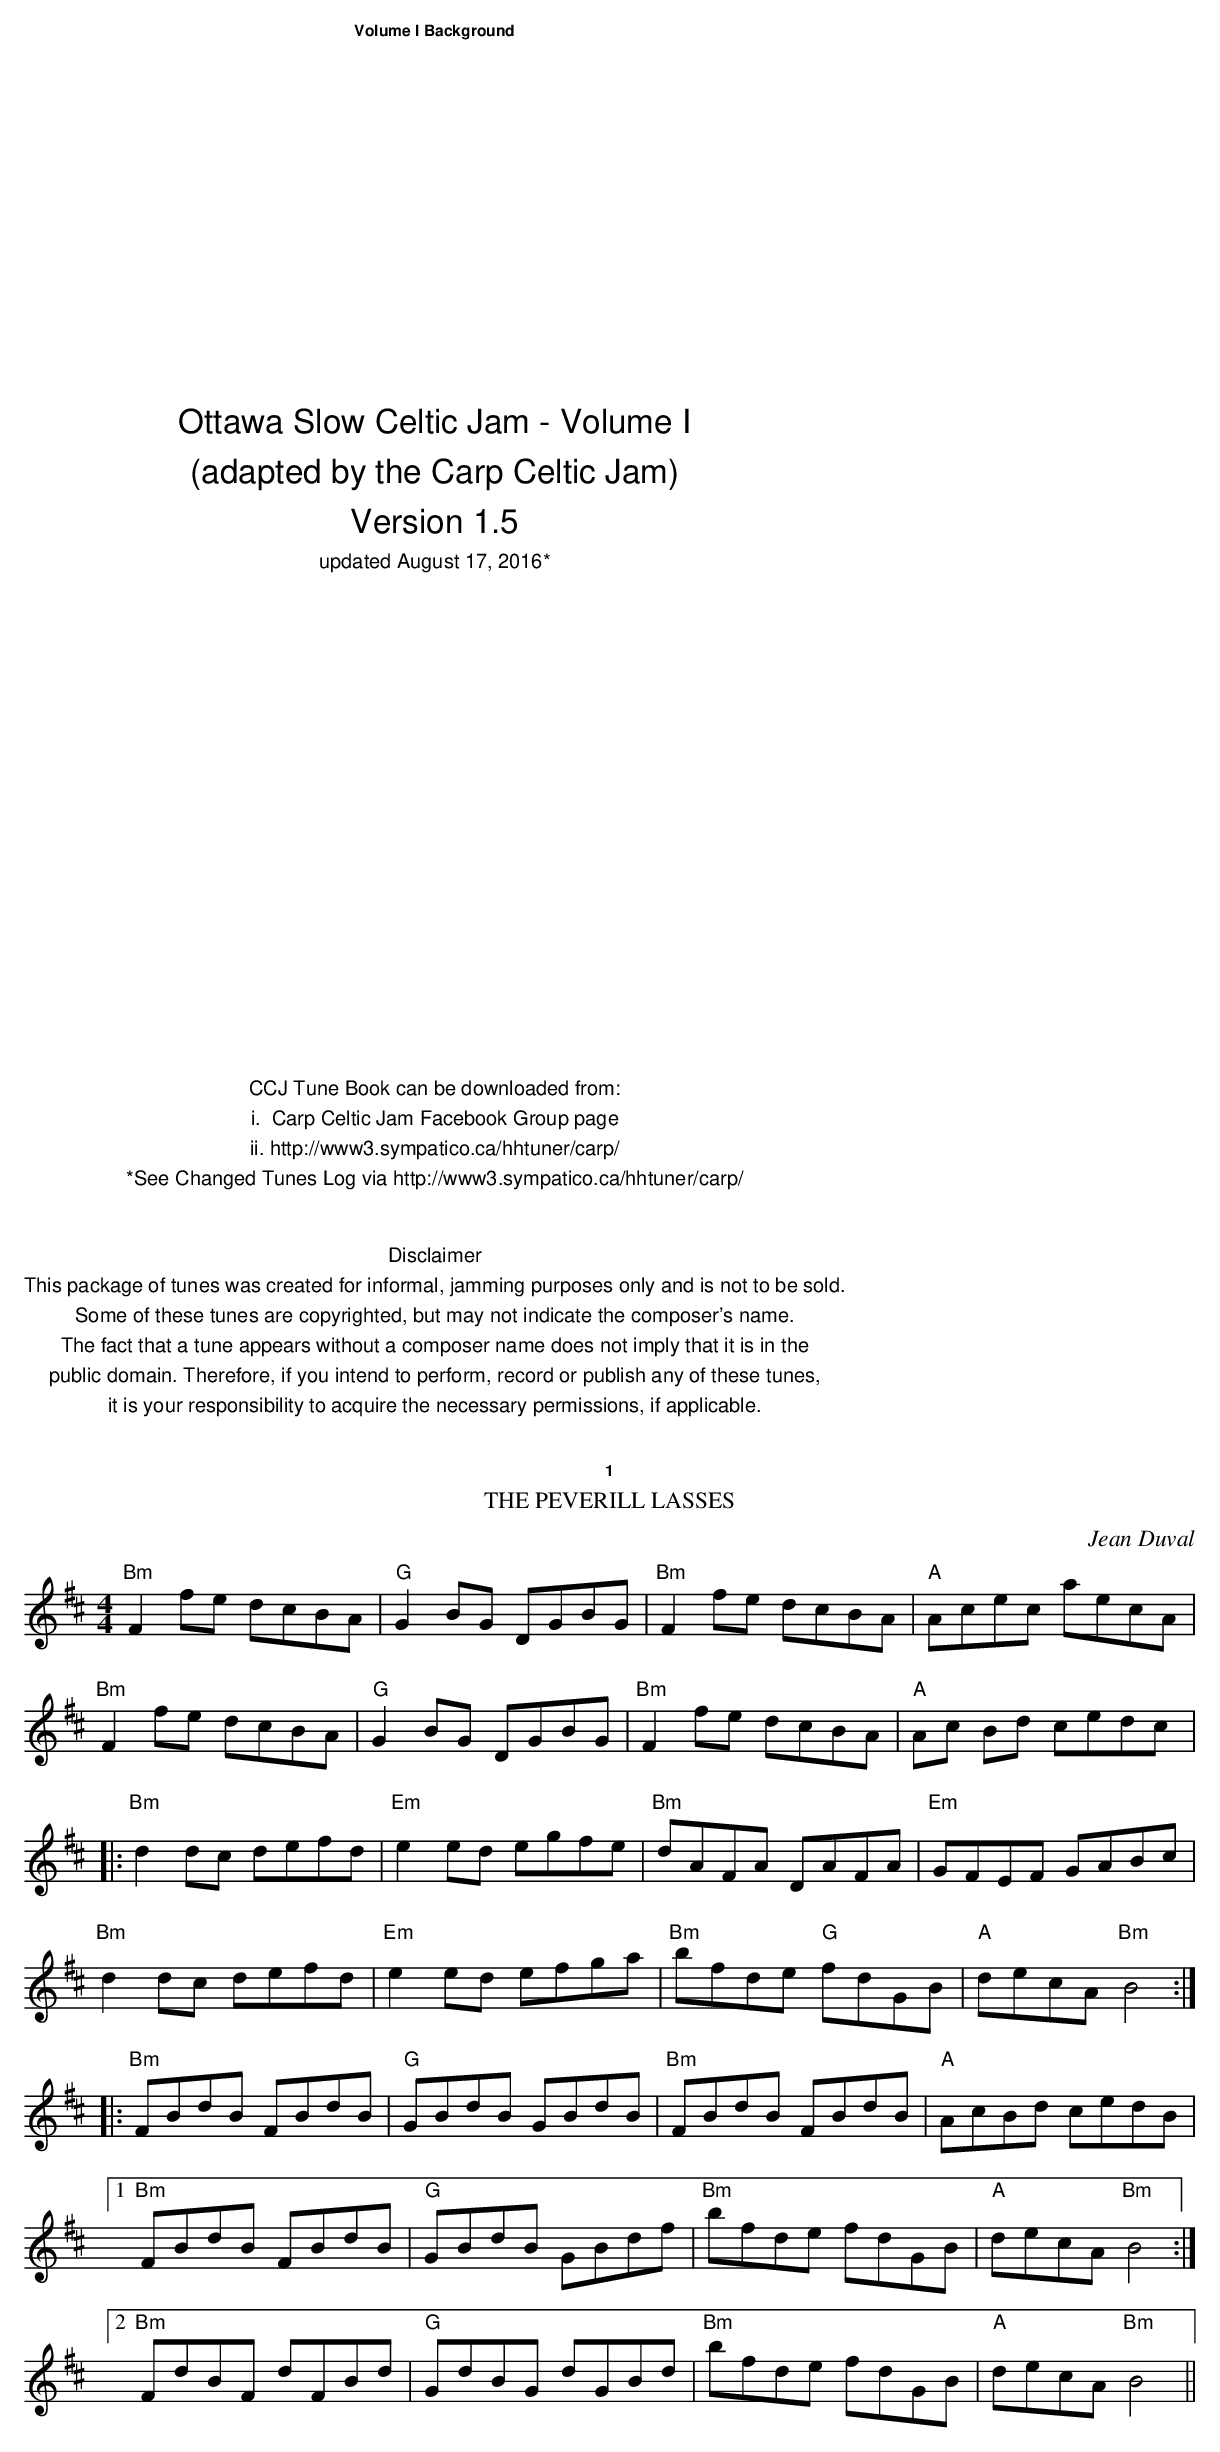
X:1
T:The Peverill Lasses
M:4/4
L:1/8
C:Jean Duval
K:Bmin
"Bm"F2fe dcBA|"G"G2BG DGBG|"Bm"F2fe dcBA|"A"Acec aecA|
"Bm"F2fe dcBA|"G"G2BG DGBG|"Bm"F2fe dcBA|"A"Ac Bd cedc|:
"Bm"d2 dc defd|"Em"e2 ed egfe|"Bm"dAFA DAFA|"Em"GFEF GABc|
"Bm"d2 dc defd|"Em"e2 ed efga|"Bm"bfde "G"fdGB|"A"decA "Bm"B4::
"Bm"FBdB FBdB|"G"GBdB GBdB|"Bm"FBdB FBdB|"A"AcBd cedB|
[1"Bm"FBdB FBdB|"G"GBdB GBdf|"Bm"bfde fdGB|"A"decA "Bm"B4:|
[2"Bm"FdBF dFBd|"G"GdBG dGBd|"Bm"bfde fdGB|"A"decA "Bm"B4||
